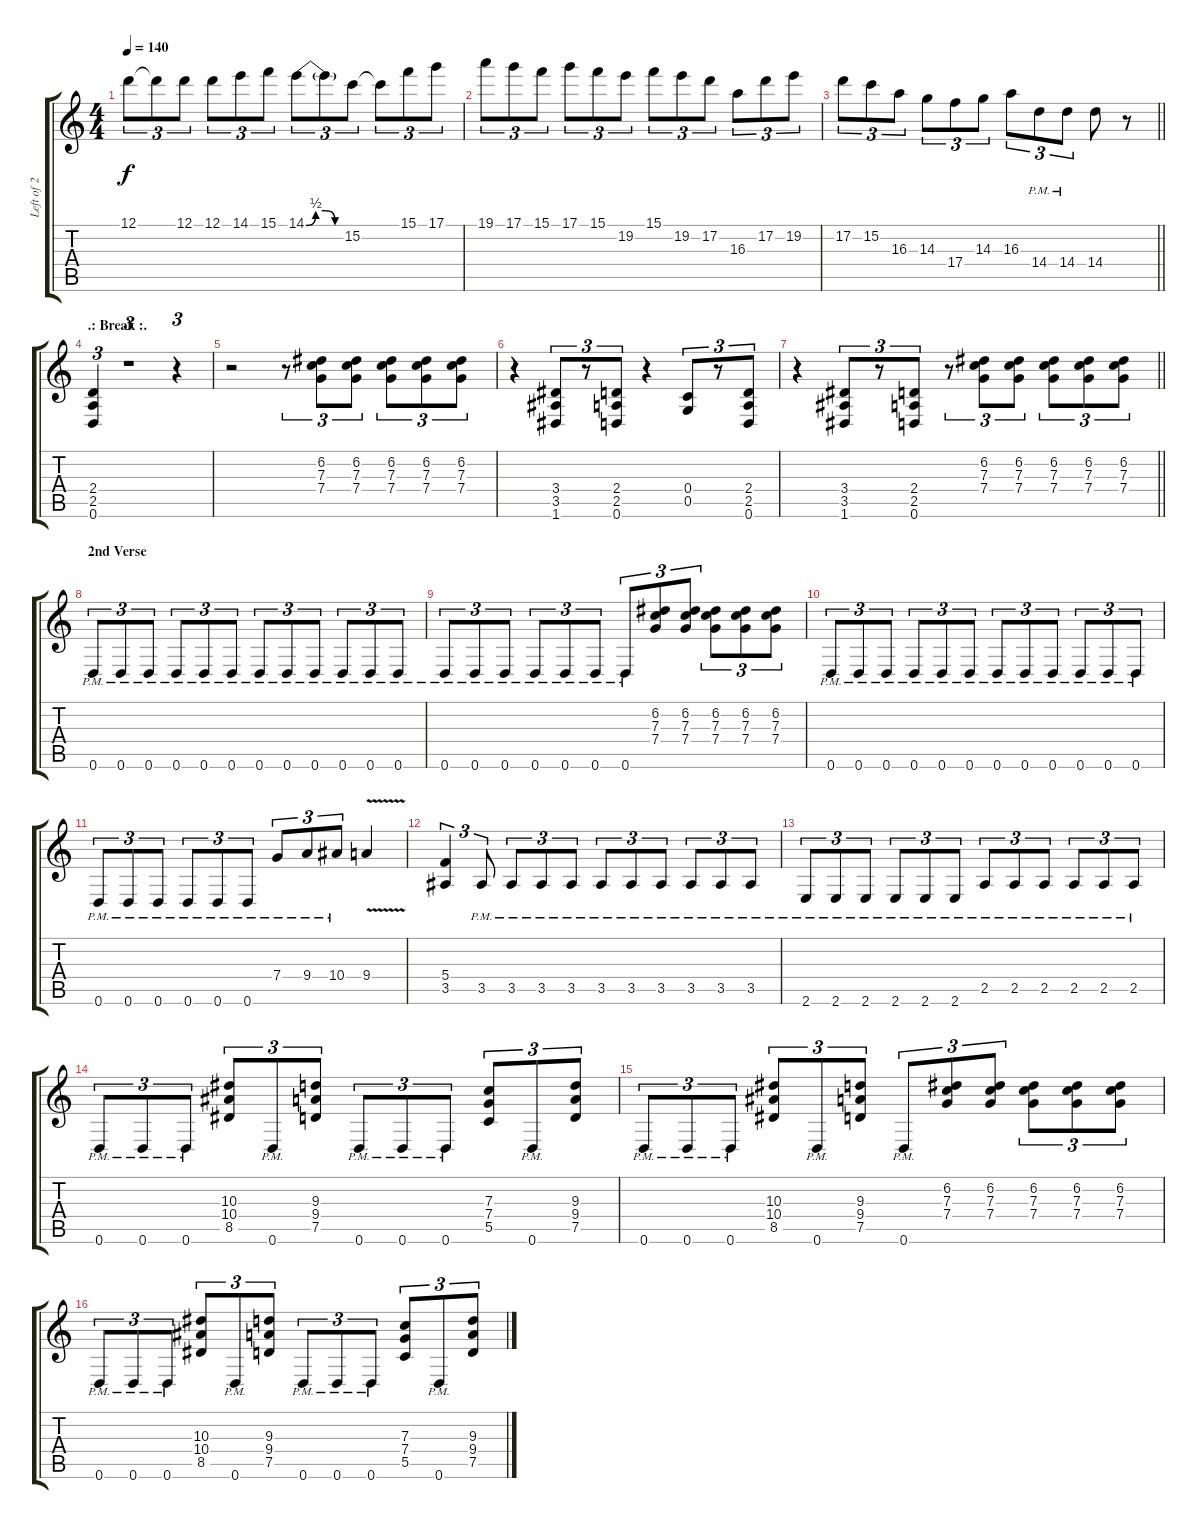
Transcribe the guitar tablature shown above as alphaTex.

\track ("Left of 2" "Left of 2") {instrument overdrivenguitar}
\staff {score tabs}
\tuning (D4 A3 F3 C3 G2 D2) {hide}
\ts (4 4)
\tempo 140
\clef g2
\ks c
12.1.8{tu (3 2) dy f} 12.1{t}.8{tu (3 2)} 12.1.8{tu (3 2)} 12.1.8{tu (3 2)} 14.1.8{tu (3 2)} 15.1.8{tu (3 2)} 14.1{be (custom 0 0 15 2 30 2 45 0 60 0)}.8{tu (3 2)} 14.1{t}.8{tu (3 2)} 15.2.8{tu (3 2)} 15.2{t}.8{tu (3 2)} 15.1.8{tu (3 2)} 17.1.8{tu (3 2)} |
19.1.8{tu (3 2)} 17.1.8{tu (3 2)} 15.1.8{tu (3 2)} 17.1.8{tu (3 2)} 15.1.8{tu (3 2)} 19.2.8{tu (3 2)} 15.1.8{tu (3 2)} 19.2.8{tu (3 2)} 17.2.8{tu (3 2)} 16.3.8{tu (3 2)} 17.2.8{tu (3 2)} 19.2.8{tu (3 2)} |
\barLineRight lightlight
17.2.8{tu (3 2)} 15.2.8{tu (3 2)} 16.3.8{tu (3 2)} 14.3.8{tu (3 2)} 17.4.8{tu (3 2)} 14.3.8{tu (3 2)} 16.3.8{tu (3 2)} 14.4{pm}.8{tu (3 2)} 14.4{pm}.8{tu (3 2)} 14.4.8 r.8 |
\section ("" ".: Break :.")
(2.4 2.5 0.6).4{tu (3 2)} r.1{tu (3 2)} r.4{tu (3 2)} |
r.2 r.8{tu (3 2)} (6.2 7.3 7.4).8{tu (3 2)} (6.2 7.3 7.4).8{tu (3 2)} (6.2 7.3 7.4).8{tu (3 2)} (6.2 7.3 7.4).8{tu (3 2)} (6.2 7.3 7.4).8{tu (3 2)} |
r.4 (3.4 3.5 1.6).8{tu (3 2)} r.8{tu (3 2)} (2.4 2.5 0.6).8{tu (3 2)} r.4 (0.4 0.5).8{tu (3 2)} r.8{tu (3 2)} (2.4 2.5 0.6).8{tu (3 2)} |
\barLineRight lightlight
r.4 (3.4 3.5 1.6).8{tu (3 2)} r.8{tu (3 2)} (2.4 2.5 0.6).8{tu (3 2)} r.8{tu (3 2)} (6.2 7.3 7.4).8{tu (3 2)} (6.2 7.3 7.4).8{tu (3 2)} (6.2 7.3 7.4).8{tu (3 2)} (6.2 7.3 7.4).8{tu (3 2)} (6.2 7.3 7.4).8{tu (3 2)} |
\section ("" "2nd Verse")
0.6{pm}.8{tu (3 2)} 0.6{pm}.8{tu (3 2)} 0.6{pm}.8{tu (3 2)} 0.6{pm}.8{tu (3 2)} 0.6{pm}.8{tu (3 2)} 0.6{pm}.8{tu (3 2)} 0.6{pm}.8{tu (3 2)} 0.6{pm}.8{tu (3 2)} 0.6{pm}.8{tu (3 2)} 0.6{pm}.8{tu (3 2)} 0.6{pm}.8{tu (3 2)} 0.6{pm}.8{tu (3 2)} |
0.6{pm}.8{tu (3 2)} 0.6{pm}.8{tu (3 2)} 0.6{pm}.8{tu (3 2)} 0.6{pm}.8{tu (3 2)} 0.6{pm}.8{tu (3 2)} 0.6{pm}.8{tu (3 2)} 0.6{pm}.8{tu (3 2)} (6.2 7.3 7.4).8{tu (3 2)} (6.2 7.3 7.4).8{tu (3 2)} (6.2 7.3 7.4).8{tu (3 2)} (6.2 7.3 7.4).8{tu (3 2)} (6.2 7.3 7.4).8{tu (3 2)} |
0.6{pm}.8{tu (3 2)} 0.6{pm}.8{tu (3 2)} 0.6{pm}.8{tu (3 2)} 0.6{pm}.8{tu (3 2)} 0.6{pm}.8{tu (3 2)} 0.6{pm}.8{tu (3 2)} 0.6{pm}.8{tu (3 2)} 0.6{pm}.8{tu (3 2)} 0.6{pm}.8{tu (3 2)} 0.6{pm}.8{tu (3 2)} 0.6{pm}.8{tu (3 2)} 0.6{pm}.8{tu (3 2)} |
0.6{pm}.8{tu (3 2)} 0.6{pm}.8{tu (3 2)} 0.6{pm}.8{tu (3 2)} 0.6{pm}.8{tu (3 2)} 0.6{pm}.8{tu (3 2)} 0.6{pm}.8{tu (3 2)} 7.4{pm}.8{tu (3 2)} 9.4{pm}.8{tu (3 2)} 10.4{pm}.8{tu (3 2)} 9.4{v}.4 |
(5.4 3.5).4{tu (3 2)} 3.5{pm}.8{tu (3 2)} 3.5{pm}.8{tu (3 2)} 3.5{pm}.8{tu (3 2)} 3.5{pm}.8{tu (3 2)} 3.5{pm}.8{tu (3 2)} 3.5{pm}.8{tu (3 2)} 3.5{pm}.8{tu (3 2)} 3.5{pm}.8{tu (3 2)} 3.5{pm}.8{tu (3 2)} 3.5{pm}.8{tu (3 2)} |
2.6{pm}.8{tu (3 2)} 2.6{pm}.8{tu (3 2)} 2.6{pm}.8{tu (3 2)} 2.6{pm}.8{tu (3 2)} 2.6{pm}.8{tu (3 2)} 2.6{pm}.8{tu (3 2)} 2.5{pm}.8{tu (3 2)} 2.5{pm}.8{tu (3 2)} 2.5{pm}.8{tu (3 2)} 2.5{pm}.8{tu (3 2)} 2.5{pm}.8{tu (3 2)} 2.5{pm}.8{tu (3 2)} |
0.6{pm}.8{tu (3 2)} 0.6{pm}.8{tu (3 2)} 0.6{pm}.8{tu (3 2)} (10.3 10.4 8.5).8{tu (3 2)} 0.6{pm}.8{tu (3 2)} (9.3 9.4 7.5).8{tu (3 2)} 0.6{pm}.8{tu (3 2)} 0.6{pm}.8{tu (3 2)} 0.6{pm}.8{tu (3 2)} (7.3 7.4 5.5).8{tu (3 2)} 0.6{pm}.8{tu (3 2)} (9.3 9.4 7.5).8{tu (3 2)} |
0.6{pm}.8{tu (3 2)} 0.6{pm}.8{tu (3 2)} 0.6{pm}.8{tu (3 2)} (10.3 10.4 8.5).8{tu (3 2)} 0.6{pm}.8{tu (3 2)} (9.3 9.4 7.5).8{tu (3 2)} 0.6{pm}.8{tu (3 2)} (6.2 7.3 7.4).8{tu (3 2)} (6.2 7.3 7.4).8{tu (3 2)} (6.2 7.3 7.4).8{tu (3 2)} (6.2 7.3 7.4).8{tu (3 2)} (6.2 7.3 7.4).8{tu (3 2)} |
0.6{pm}.8{tu (3 2)} 0.6{pm}.8{tu (3 2)} 0.6{pm}.8{tu (3 2)} (10.3 10.4 8.5).8{tu (3 2)} 0.6{pm}.8{tu (3 2)} (9.3 9.4 7.5).8{tu (3 2)} 0.6{pm}.8{tu (3 2)} 0.6{pm}.8{tu (3 2)} 0.6{pm}.8{tu (3 2)} (7.3 7.4 5.5).8{tu (3 2)} 0.6{pm}.8{tu (3 2)} (9.3 9.4 7.5).8{tu (3 2)}
